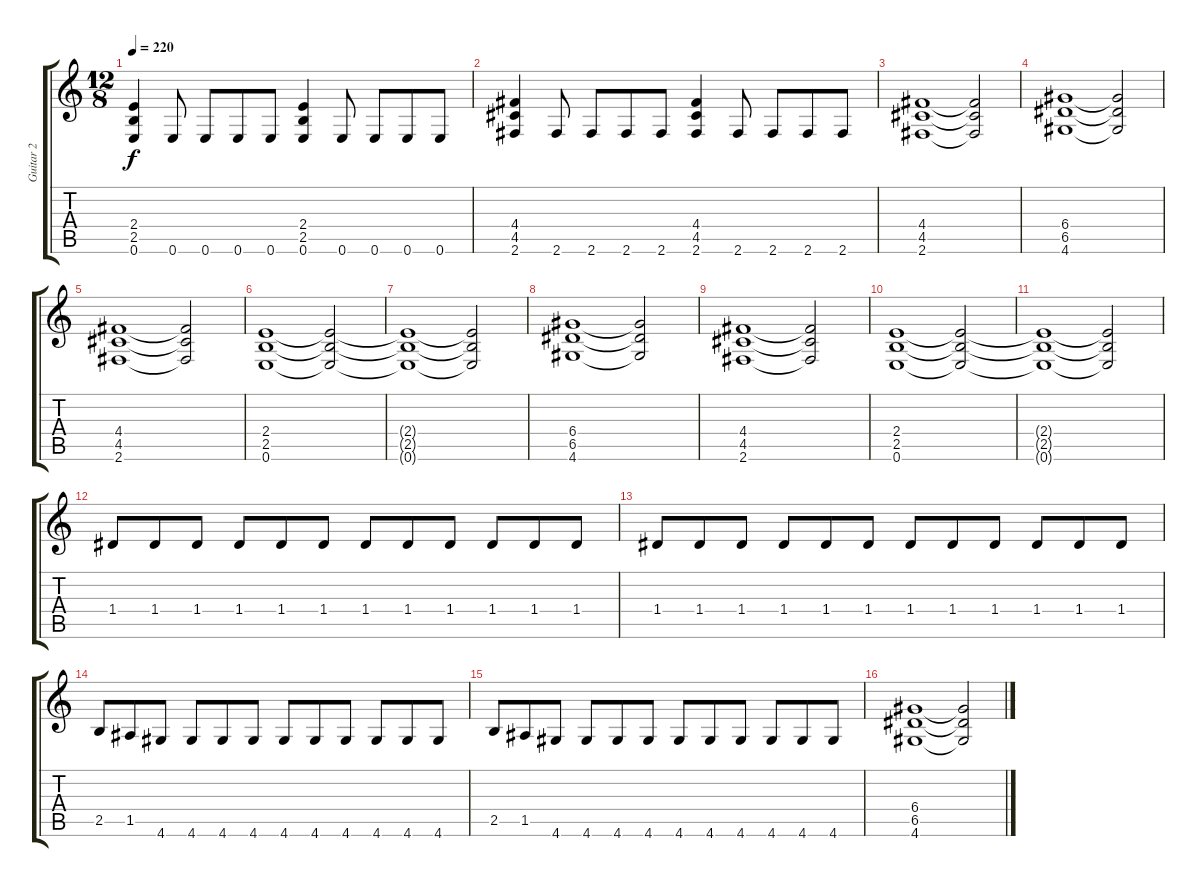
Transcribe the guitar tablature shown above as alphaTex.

\track ("Guitar 2" "Guitar 2") {instrument distortionguitar}
\staff {score tabs}
\tuning (E4 B3 G3 D3 A2 E2) {hide}
\ts (12 8)
\tempo 220
\clef g2
\ks c
(2.4 2.5 0.6).4{dy f} 0.6.8 0.6.8 0.6.8 0.6.8 (2.4 2.5 0.6).4 0.6.8 0.6.8 0.6.8 0.6.8 |
(4.4 4.5 2.6).4 2.6.8 2.6.8 2.6.8 2.6.8 (4.4 4.5 2.6).4 2.6.8 2.6.8 2.6.8 2.6.8 |
(4.4 4.5 2.6).1 (4.4{t} 4.5{t} 2.6{t}).2 |
(6.4 6.5 4.6).1 (6.4{t} 6.5{t} 4.6{t}).2 |
(4.4 4.5 2.6).1 (4.4{t} 4.5{t} 2.6{t}).2 |
(2.4 2.5 0.6).1 (2.4{t} 2.5{t} 0.6{t}).2 |
(2.4{t} 2.5{t} 0.6{t}).1 (2.4{t} 2.5{t} 0.6{t}).2 |
(6.4 6.5 4.6).1 (6.4{t} 6.5{t} 4.6{t}).2 |
(4.4 4.5 2.6).1 (4.4{t} 4.5{t} 2.6{t}).2 |
(2.4 2.5 0.6).1 (2.4{t} 2.5{t} 0.6{t}).2 |
(2.4{t} 2.5{t} 0.6{t}).1 (2.4{t} 2.5{t} 0.6{t}).2 |
1.4.8 1.4.8 1.4.8 1.4.8 1.4.8 1.4.8 1.4.8 1.4.8 1.4.8 1.4.8 1.4.8 1.4.8 |
1.4.8 1.4.8 1.4.8 1.4.8 1.4.8 1.4.8 1.4.8 1.4.8 1.4.8 1.4.8 1.4.8 1.4.8 |
2.5.8 1.5.8 4.6.8 4.6.8 4.6.8 4.6.8 4.6.8 4.6.8 4.6.8 4.6.8 4.6.8 4.6.8 |
2.5.8 1.5.8 4.6.8 4.6.8 4.6.8 4.6.8 4.6.8 4.6.8 4.6.8 4.6.8 4.6.8 4.6.8 |
(6.4 6.5 4.6).1 (6.4{t} 6.5{t} 4.6{t}).2
